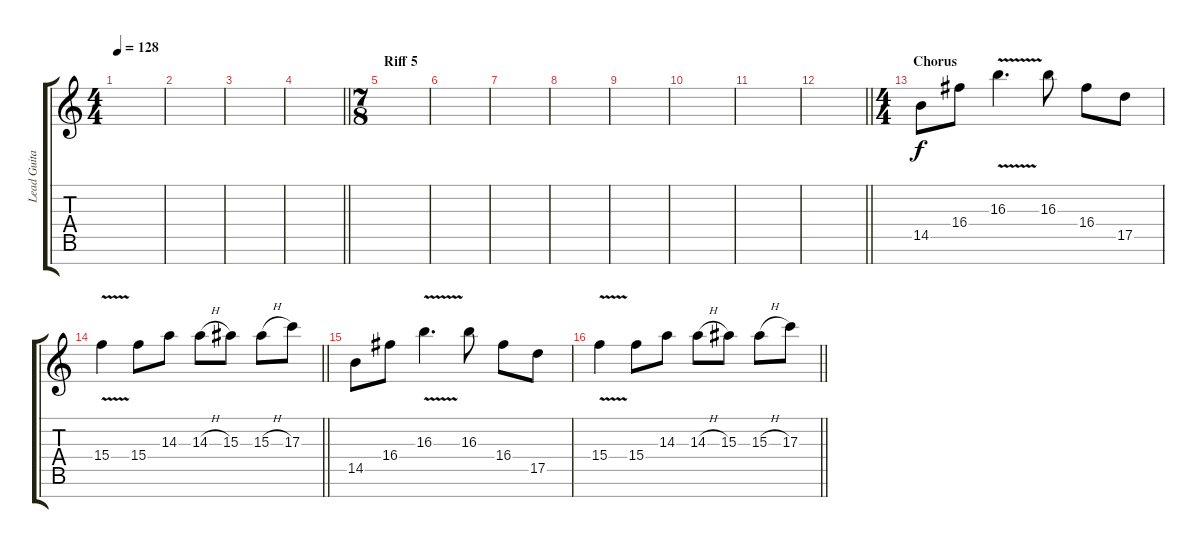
\track ("Lead Guitar 1" "Lead Guita") {instrument distortionguitar}
\staff {score tabs}
\tuning (E4 B3 G3 D3 A2 E2 B1) {hide}
\ts (4 4)
\tempo 128
\clef g2
\ks c
|
|
|
\barLineRight lightlight
|
\ts (7 8)
\section ("" "Riff 5")
|
|
|
|
|
|
|
\barLineRight lightlight
|
\ts (4 4)
\section ("" "Chorus")
14.5.8 16.4.8 16.3{v}.4{d} 16.3.8 16.4.8 17.5.8 |
\barLineRight lightlight
15.4{v}.4 15.4.8 14.3.8 14.3{h}.8 15.3.8 15.3{h}.8 17.3.8 |
14.5.8 16.4.8 16.3{v}.4{d} 16.3.8 16.4.8 17.5.8 |
\barLineRight lightlight
15.4{v}.4 15.4.8 14.3.8 14.3{h}.8 15.3.8 15.3{h}.8 17.3.8
